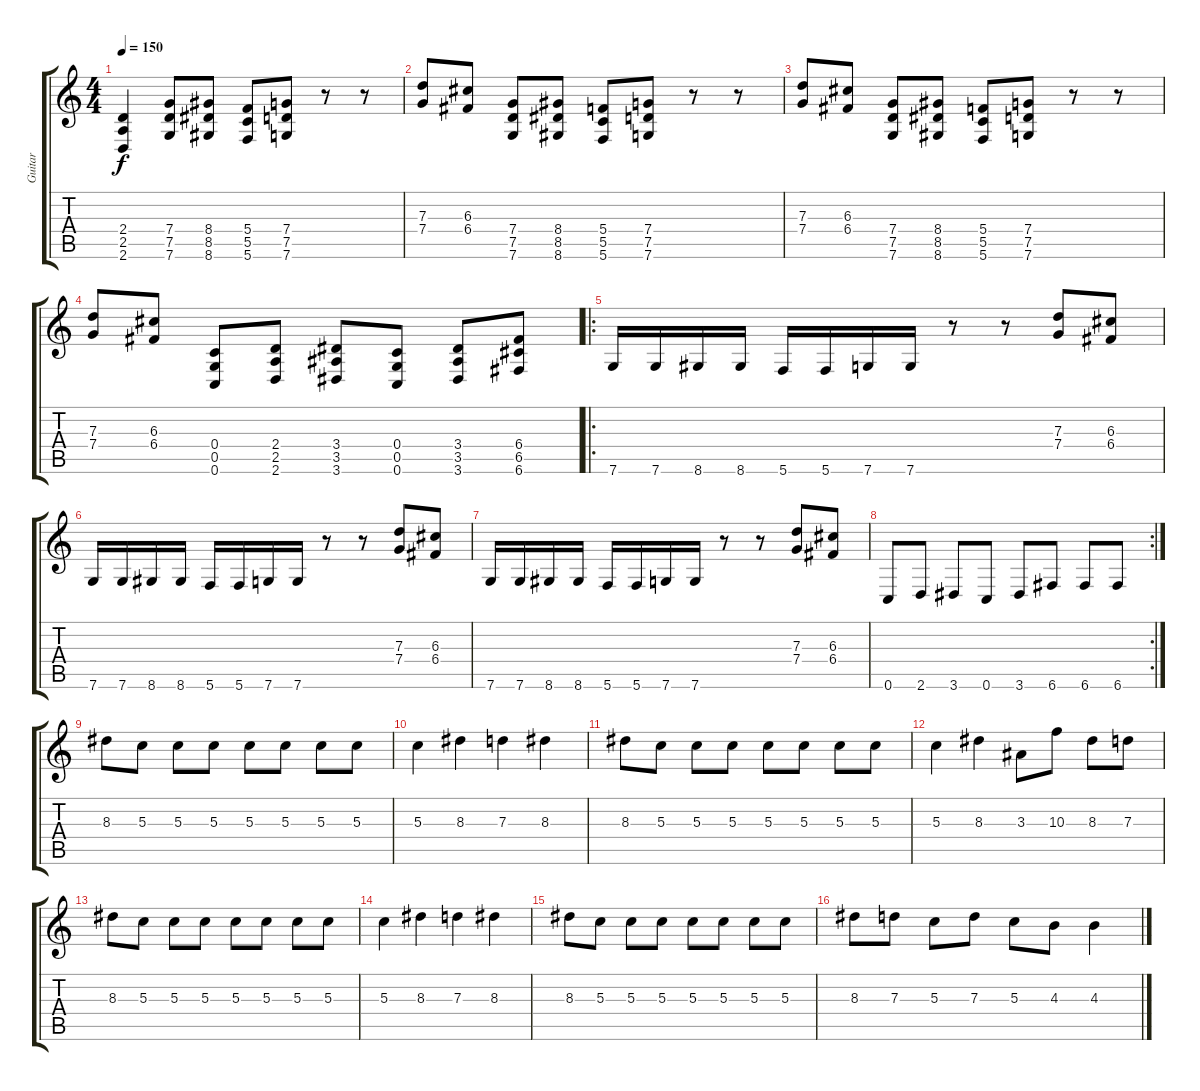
\track ("Guitar" "Guitar") {instrument distortionguitar}
\staff {score tabs}
\tuning (E4 C4 G3 C3 G2 C2) {hide}
\ts (4 4)
\tempo 150
\clef g2
\ks c
(2.4 2.5 2.6).4{dy f} (7.4 7.5 7.6).8 (8.4 8.5 8.6).8 (5.4 5.5 5.6).8 (7.4 7.5 7.6).8 r.8 r.8 |
(7.3 7.4).8 (6.3 6.4).8 (7.4 7.5 7.6).8 (8.4 8.5 8.6).8 (5.4 5.5 5.6).8 (7.4 7.5 7.6).8 r.8 r.8 |
(7.3 7.4).8 (6.3 6.4).8 (7.4 7.5 7.6).8 (8.4 8.5 8.6).8 (5.4 5.5 5.6).8 (7.4 7.5 7.6).8 r.8 r.8 |
(7.3 7.4).8 (6.3 6.4).8 (0.4 0.5 0.6).8 (2.4 2.5 2.6).8 (3.4 3.5 3.6).8 (0.4 0.5 0.6).8 (3.4 3.5 3.6).8 (6.4 6.5 6.6).8 |
\ro
7.6.16 7.6.16 8.6.16 8.6.16 5.6.16 5.6.16 7.6.16 7.6.16 r.8 r.8 (7.3 7.4).8 (6.3 6.4).8 |
7.6.16 7.6.16 8.6.16 8.6.16 5.6.16 5.6.16 7.6.16 7.6.16 r.8 r.8 (7.3 7.4).8 (6.3 6.4).8 |
7.6.16 7.6.16 8.6.16 8.6.16 5.6.16 5.6.16 7.6.16 7.6.16 r.8 r.8 (7.3 7.4).8 (6.3 6.4).8 |
\rc 2
0.6.8 2.6.8 3.6.8 0.6.8 3.6.8 6.6.8 6.6.8 6.6.8 |
8.3.8 5.3.8 5.3.8 5.3.8 5.3.8 5.3.8 5.3.8 5.3.8 |
5.3.4 8.3.4 7.3.4 8.3.4 |
8.3.8 5.3.8 5.3.8 5.3.8 5.3.8 5.3.8 5.3.8 5.3.8 |
5.3.4 8.3.4 3.3.8 10.3.8 8.3.8 7.3.8 |
8.3.8 5.3.8 5.3.8 5.3.8 5.3.8 5.3.8 5.3.8 5.3.8 |
5.3.4 8.3.4 7.3.4 8.3.4 |
8.3.8 5.3.8 5.3.8 5.3.8 5.3.8 5.3.8 5.3.8 5.3.8 |
8.3.8 7.3.8 5.3.8 7.3.8 5.3.8 4.3.8 4.3.4
